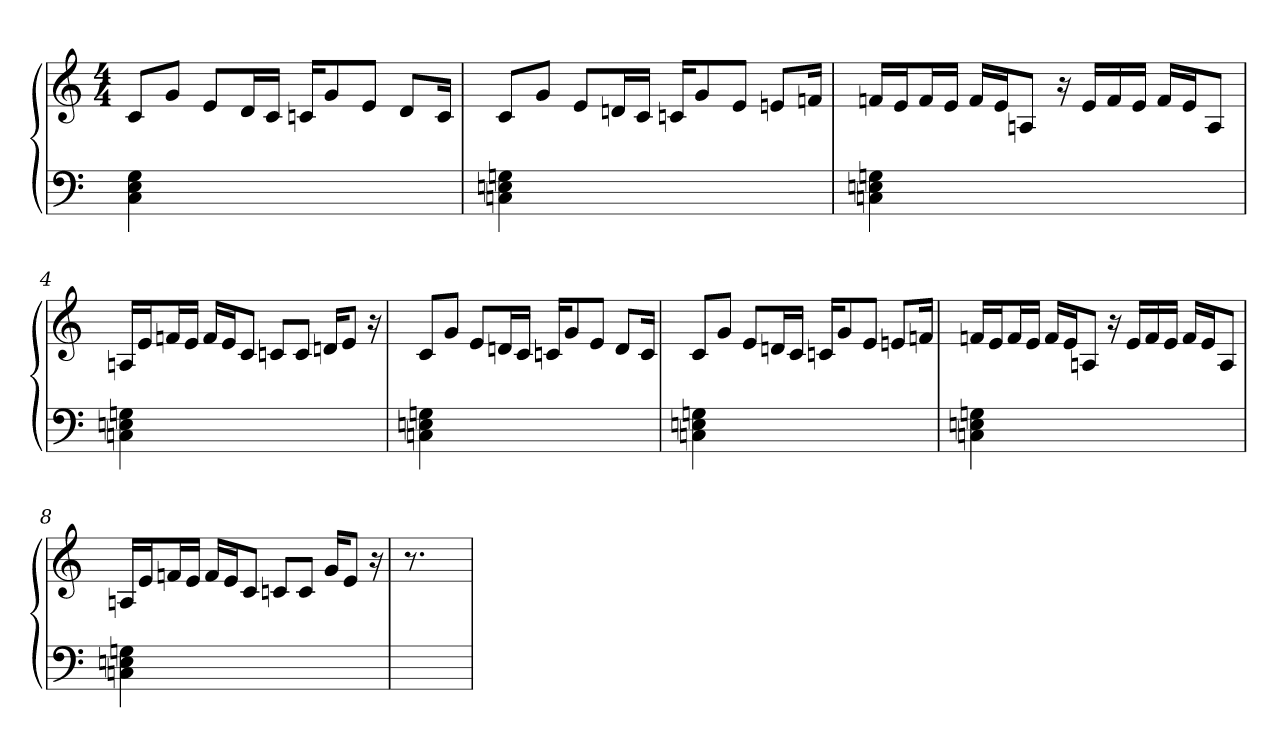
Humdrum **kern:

**kern	**kern
*part2	*part1
*staff2	*staff1
*	*M4/4
=1	=1
4C 4E 4G	8cL
.	8gJ
2.ryy	8eL
.	16dL
.	16cJJ
.	16cnKL
.	8g
.	8eJ
.	8dL
.	16cJk
=2	=2
4Cn 4En 4Gn	8cL
.	8gJ
2.ryy	8eL
.	16dnL
.	16cJJ
.	16cnKL
.	8g
.	8eJ
.	8enL
.	16fnJk
=3	=3
4Cn 4En 4Gn	16fnLL
.	16eJ
.	16fL
.	16eJJ
2.ryy	16fLL
.	16eJ
.	8AnJ
.	16r
.	16eLL
.	16f
.	16eJJ
.	16fLL
.	16eJ
.	8AJ
=4	=4
4Cn 4En 4Gn	16AnLL
.	16eJ
.	16fnL
.	16eJJ
2.ryy	16fLL
.	16eJ
.	8cJ
.	8cnL
.	8cJ
.	16dnKL
.	8eJ
.	16r
=5	=5
4Cn 4En 4Gn	8cL
.	8gJ
2.ryy	8eL
.	16dnL
.	16cJJ
.	16cnKL
.	8g
.	8eJ
.	8dL
.	16cJk
=6	=6
4Cn 4En 4Gn	8cL
.	8gJ
2.ryy	8eL
.	16dnL
.	16cJJ
.	16cnKL
.	8g
.	8eJ
.	8enL
.	16fnJk
=7	=7
4Cn 4En 4Gn	16fnLL
.	16eJ
.	16fL
.	16eJJ
2.ryy	16fLL
.	16eJ
.	8AnJ
.	16r
.	16eLL
.	16f
.	16eJJ
.	16fLL
.	16eJ
.	8AJ
=8	=8
4Cn 4En 4Gn	16AnLL
.	16eJ
.	16fnL
.	16eJJ
2.ryy	16fLL
.	16eJ
.	8cJ
.	8cnL
.	8cJ
.	16gKL
.	8eJ
.	16r
=9	=9
4ryy	8.r
.	16ryy
=	=
*-	*-
